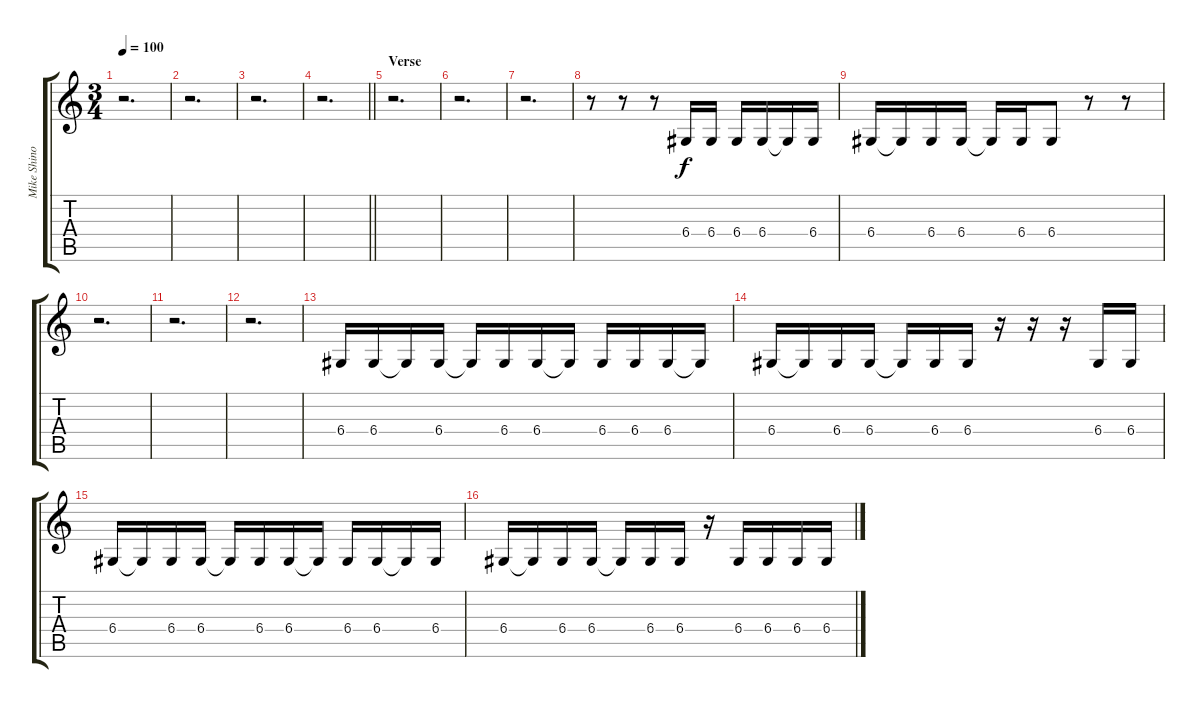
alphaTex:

\track ("Mike Shinoda" "Mike Shino") {instrument lead6voice}
\staff {score tabs}
\tuning (E4 B3 G3 D3 A2 E2) {hide}
\ts (3 4)
\tempo 100
\clef g2
\ks c
r.2{d dy f} |
r.2{d} |
r.2{d} |
\barLineRight lightlight
r.2{d} |
\section ("" "Verse")
r.2{d} |
r.2{d} |
r.2{d} |
r.8 r.8 r.8 6.4.16 6.4.16 6.4.16 6.4.16 6.4{t}.16 6.4.16 |
6.4.16 6.4{t}.16 6.4.16 6.4.16 6.4{t}.16 6.4.16 6.4.8 r.8 r.8 |
r.2{d} |
r.2{d} |
r.2{d} |
6.4.16 6.4.16 6.4{t}.16 6.4.16 6.4{t}.16 6.4.16 6.4.16 6.4{t}.16 6.4.16 6.4.16 6.4.16 6.4{t}.16 |
6.4.16 6.4{t}.16 6.4.16 6.4.16 6.4{t}.16 6.4.16 6.4.16 r.16 r.16 r.16 6.4.16 6.4.16 |
6.4.16 6.4{t}.16 6.4.16 6.4.16 6.4{t}.16 6.4.16 6.4.16 6.4{t}.16 6.4.16 6.4.16 6.4{t}.16 6.4.16 |
6.4.16 6.4{t}.16 6.4.16 6.4.16 6.4{t}.16 6.4.16 6.4.16 r.16 6.4.16 6.4.16 6.4.16 6.4.16
